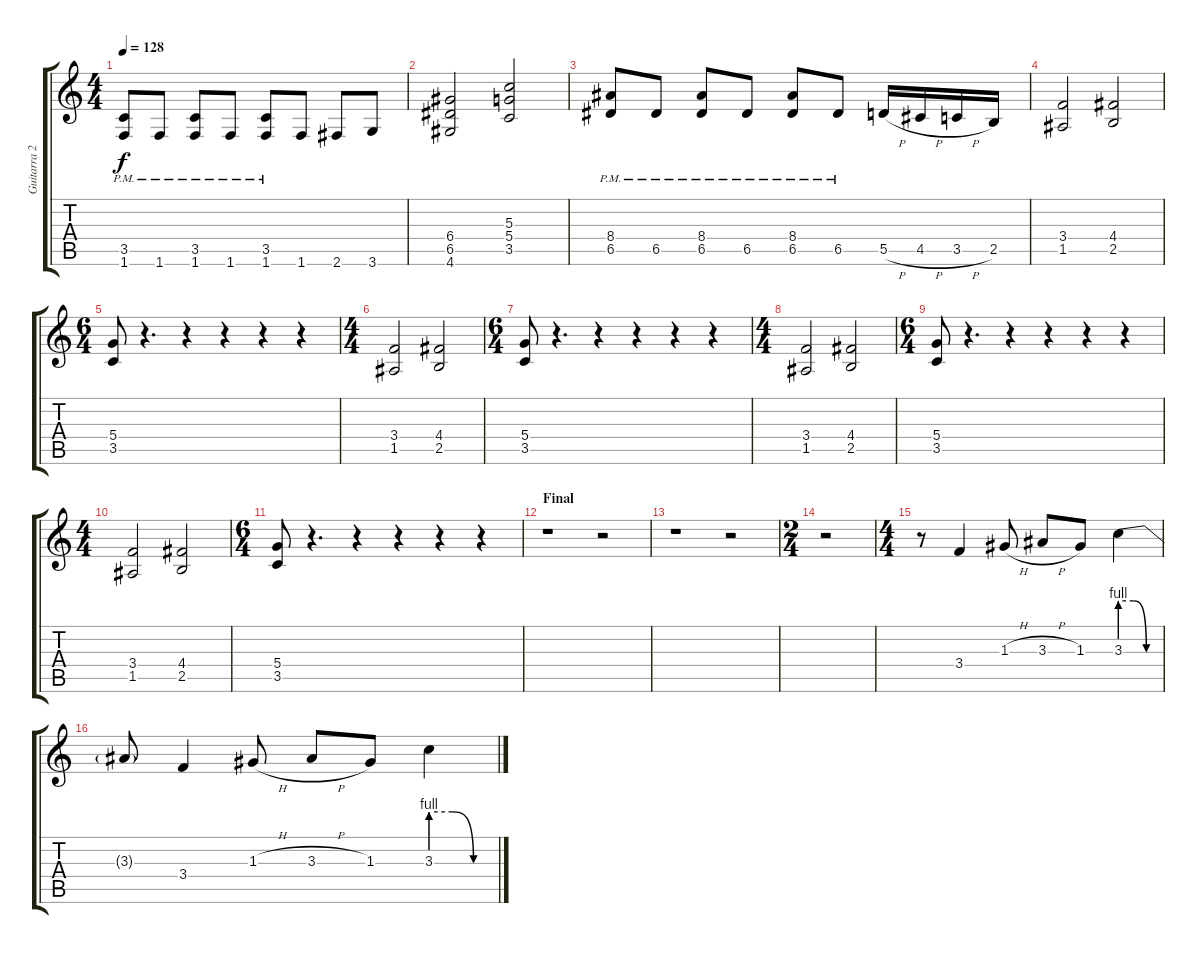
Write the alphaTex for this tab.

\track ("Guitarra 2" "Guitarra 2") {instrument distortionguitar}
\staff {score tabs}
\tuning (E4 B3 G3 D3 A2 E2) {hide}
\ts (4 4)
\tempo 128
\clef g2
\ks c
(3.5{pm} 1.6{pm}).8{dy f} 1.6{pm}.8 (3.5{pm} 1.6{pm}).8 1.6{pm}.8 (3.5{pm} 1.6{pm}).8 1.6.8 2.6.8 3.6.8 |
(6.4 6.5 4.6).2 (5.3 5.4 3.5).2 |
(8.4{pm} 6.5{pm}).8 6.5{pm}.8 (8.4{pm} 6.5{pm}).8 6.5{pm}.8 (8.4{pm} 6.5{pm}).8 6.5{pm}.8 5.5{h}.16 4.5{h}.16 3.5{h}.16 2.5.16 |
(3.4 1.5).2 (4.4 2.5).2 |
\ts (6 4)
(5.4 3.5).8 r.4{d} r.4 r.4 r.4 r.4 |
\ts (4 4)
(3.4 1.5).2 (4.4 2.5).2 |
\ts (6 4)
(5.4 3.5).8 r.4{d} r.4 r.4 r.4 r.4 |
\ts (4 4)
(3.4 1.5).2 (4.4 2.5).2 |
\ts (6 4)
(5.4 3.5).8 r.4{d} r.4 r.4 r.4 r.4 |
\ts (4 4)
(3.4 1.5).2 (4.4 2.5).2 |
\ts (6 4)
(5.4 3.5).8 r.4{d} r.4 r.4 r.4 r.4 |
\section ("" "Final")
r.1 r.2 |
r.1 r.2 |
\ts (2 4)
r.2 |
\ts (4 4)
r.8 3.4.4 1.3{h}.8 3.3{h}.8 1.3.8 3.3{be (custom 0 4 20 4 40 0 60 0)}.4 |
3.3{t}.8 3.4.4 1.3{h}.8 3.3{h}.8 1.3.8 3.3{be (custom 0 4 20 4 40 0 60 0)}.4
